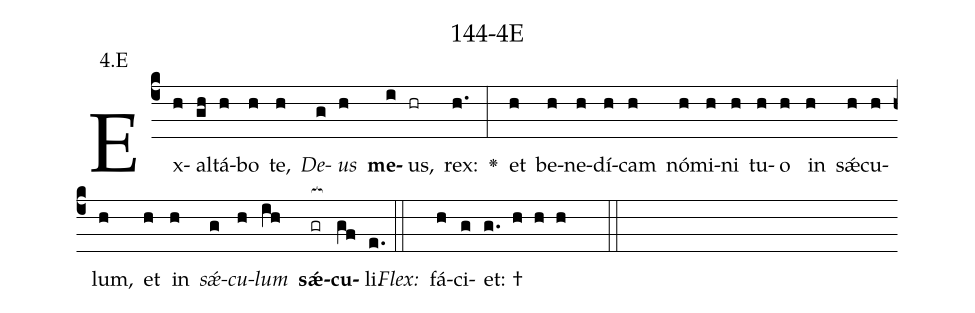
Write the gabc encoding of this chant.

name: 144-4E;
annotation: 4.E;
%%
(c4)Ex(h)al(gh)tá(h)bo(h) te,(h) <i>De</i>(g)<i>us</i>(h) <b>me</b>(i)us,(hr) rex:(h.) <v>\greheightstar</v>(:) et(h) be(h)ne(h)dí(h)cam(h) nó(h)mi(h)ni(h) tu(h)o(h) in(h) sǽ(h)cu(h)lum,(h) et(h) in(h) <i>sǽ</i>(g)<i>cu</i>(h)<i>lum</i>(ih) <b>sǽ</b>(gr[ocb:1{])<b>cu</b>(gf[ocb:0}])li.(e.) (::)
<i>Flex:</i>()  fá(h)ci(g)et: †(g. h h h  ::)

%E(h) u(g) o(h) u(ih) a(gf) e.(e.) (::)
